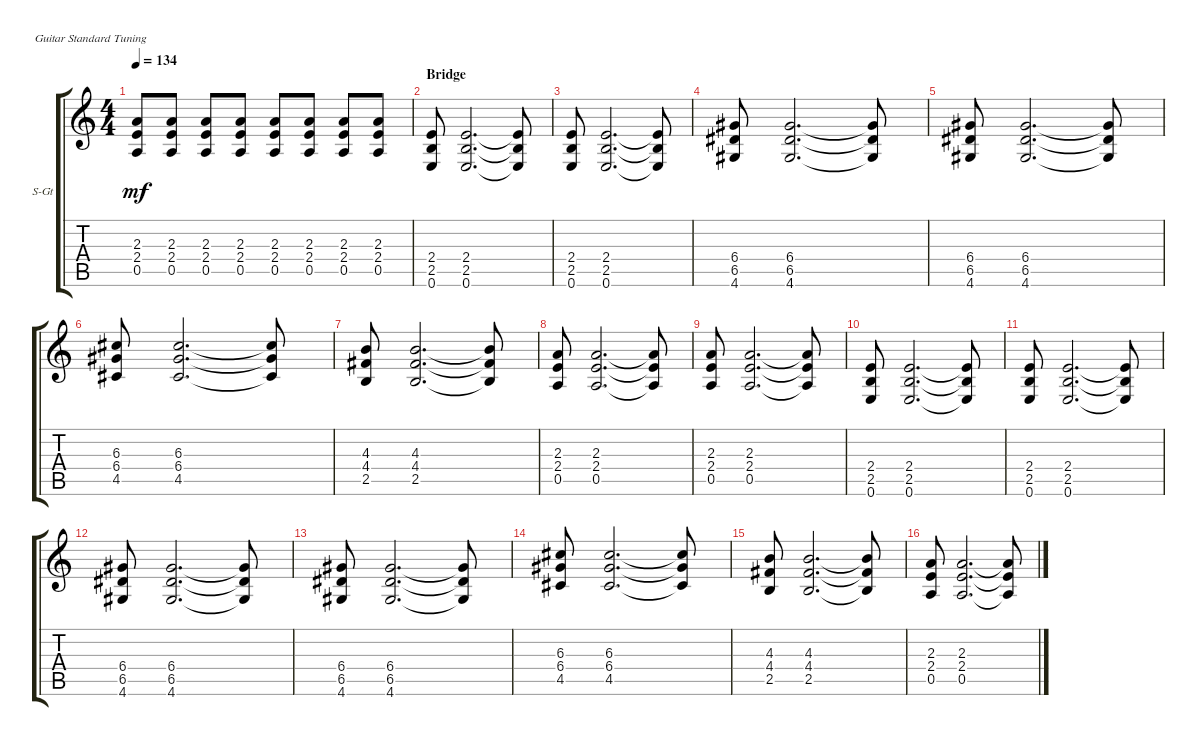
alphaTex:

\defaultSystemsLayout 4
\bracketExtendMode groupsimilarinstruments
\firstSystemTrackNameOrientation horizontal
\otherSystemsTrackNameOrientation horizontal
\track ("Steel Guitar" "S-Gt") {mute instrument acousticguitarsteel}
\staff {score tabs}
\tuning (E4 B3 G3 D3 A2 E2)
\ts (4 4)
\tempo 134
\clef g2
\ks c
(0.5 2.4 2.3).8{dy mf} (0.5 2.4 2.3).8 (0.5 2.4 2.3).8 (0.5 2.4 2.3).8 (0.5 2.4 2.3).8 (0.5 2.4 2.3).8 (0.5 2.4 2.3).8 (0.5 2.4 2.3).8 |
\section ("" "Bridge")
(0.6 2.5 2.4).8 (0.6 2.5 2.4).2{d} (0.6{t} 2.5{t} 2.4{t}).8 |
(0.6 2.5 2.4).8 (0.6 2.5 2.4).2{d} (0.6{t} 2.5{t} 2.4{t}).8 |
(4.6 6.5 6.4).8 (4.6 6.5 6.4).2{d} (4.6{t} 6.5{t} 6.4{t}).8 |
(4.6 6.5 6.4).8 (4.6 6.5 6.4).2{d} (4.6{t} 6.5{t} 6.4{t}).8 |
(4.5 6.4 6.3).8 (4.5 6.4 6.3).2{d} (4.5{t} 6.4{t} 6.3{t}).8 |
(2.5 4.4 4.3).8 (2.5 4.4 4.3).2{d} (2.5{t} 4.4{t} 4.3{t}).8 |
(0.5 2.4 2.3).8 (0.5 2.4 2.3).2{d} (0.5{t} 2.4{t} 2.3{t}).8 |
(0.5 2.4 2.3).8 (0.5 2.4 2.3).2{d} (0.5{t} 2.4{t} 2.3{t}).8 |
(0.6 2.5 2.4).8 (0.6 2.5 2.4).2{d} (0.6{t} 2.5{t} 2.4{t}).8 |
(0.6 2.5 2.4).8 (0.6 2.5 2.4).2{d} (0.6{t} 2.5{t} 2.4{t}).8 |
(4.6 6.5 6.4).8 (4.6 6.5 6.4).2{d} (4.6{t} 6.5{t} 6.4{t}).8 |
(4.6 6.5 6.4).8 (4.6 6.5 6.4).2{d} (4.6{t} 6.5{t} 6.4{t}).8 |
(4.5 6.4 6.3).8 (4.5 6.4 6.3).2{d} (4.5{t} 6.4{t} 6.3{t}).8 |
(2.5 4.4 4.3).8 (2.5 4.4 4.3).2{d} (2.5{t} 4.4{t} 4.3{t}).8 |
(0.5 2.4 2.3).8 (0.5 2.4 2.3).2{d} (0.5{t} 2.4{t} 2.3{t}).8
